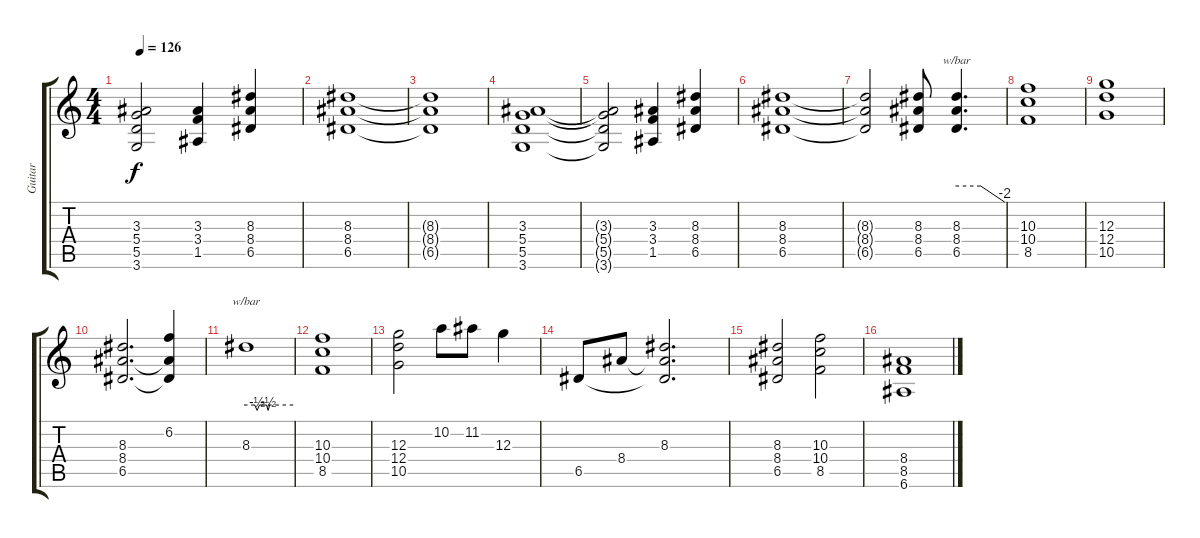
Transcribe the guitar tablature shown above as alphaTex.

\track ("Guitar" "Guitar") {instrument overdrivenguitar}
\staff {score tabs}
\tuning (E4 B3 G3 D3 A2 E2) {hide}
\ts (4 4)
\tempo 126
\clef g2
\ks c
(3.3{t} 5.4{t} 5.5{t} 3.6{t}).2{dy f} (3.3 3.4 1.5).4 (8.3 8.4 6.5).4 |
(8.3 8.4 6.5).1 |
(8.3{t} 8.4{t} 6.5{t}).1 |
(3.3 5.4 5.5 3.6).1 |
(3.3{t} 5.4{t} 5.5{t} 3.6{t}).2 (3.3 3.4 1.5).4 (8.3 8.4 6.5).4 |
(8.3 8.4 6.5).1 |
(8.3{t} 8.4{t} 6.5{t}).2 (8.3 8.4 6.5).8 (8.3 8.4 6.5).4{d tbe (custom default 0 0 30 0 60 -8)} |
(10.3 10.4 8.5).1 |
(12.3 12.4 10.5).1 |
(8.3 8.4 6.5).2{d} (6.2 8.4{t} 6.5{t}).4 |
8.3.1{tbe (custom default 0 0 11 0 14 -2 17 0 26 0 28 -2 30 0 60 0)} |
(10.3 10.4 8.5).1 |
(12.3 12.4 10.5).2 10.2.8 11.2.8 12.3.4 |
6.5.8 8.4.8 (8.3 8.4{t} 6.5{t}).2{d} |
(8.3 8.4 6.5).2 (10.3 10.4 8.5).2 |
(8.4 8.5 6.6).1
